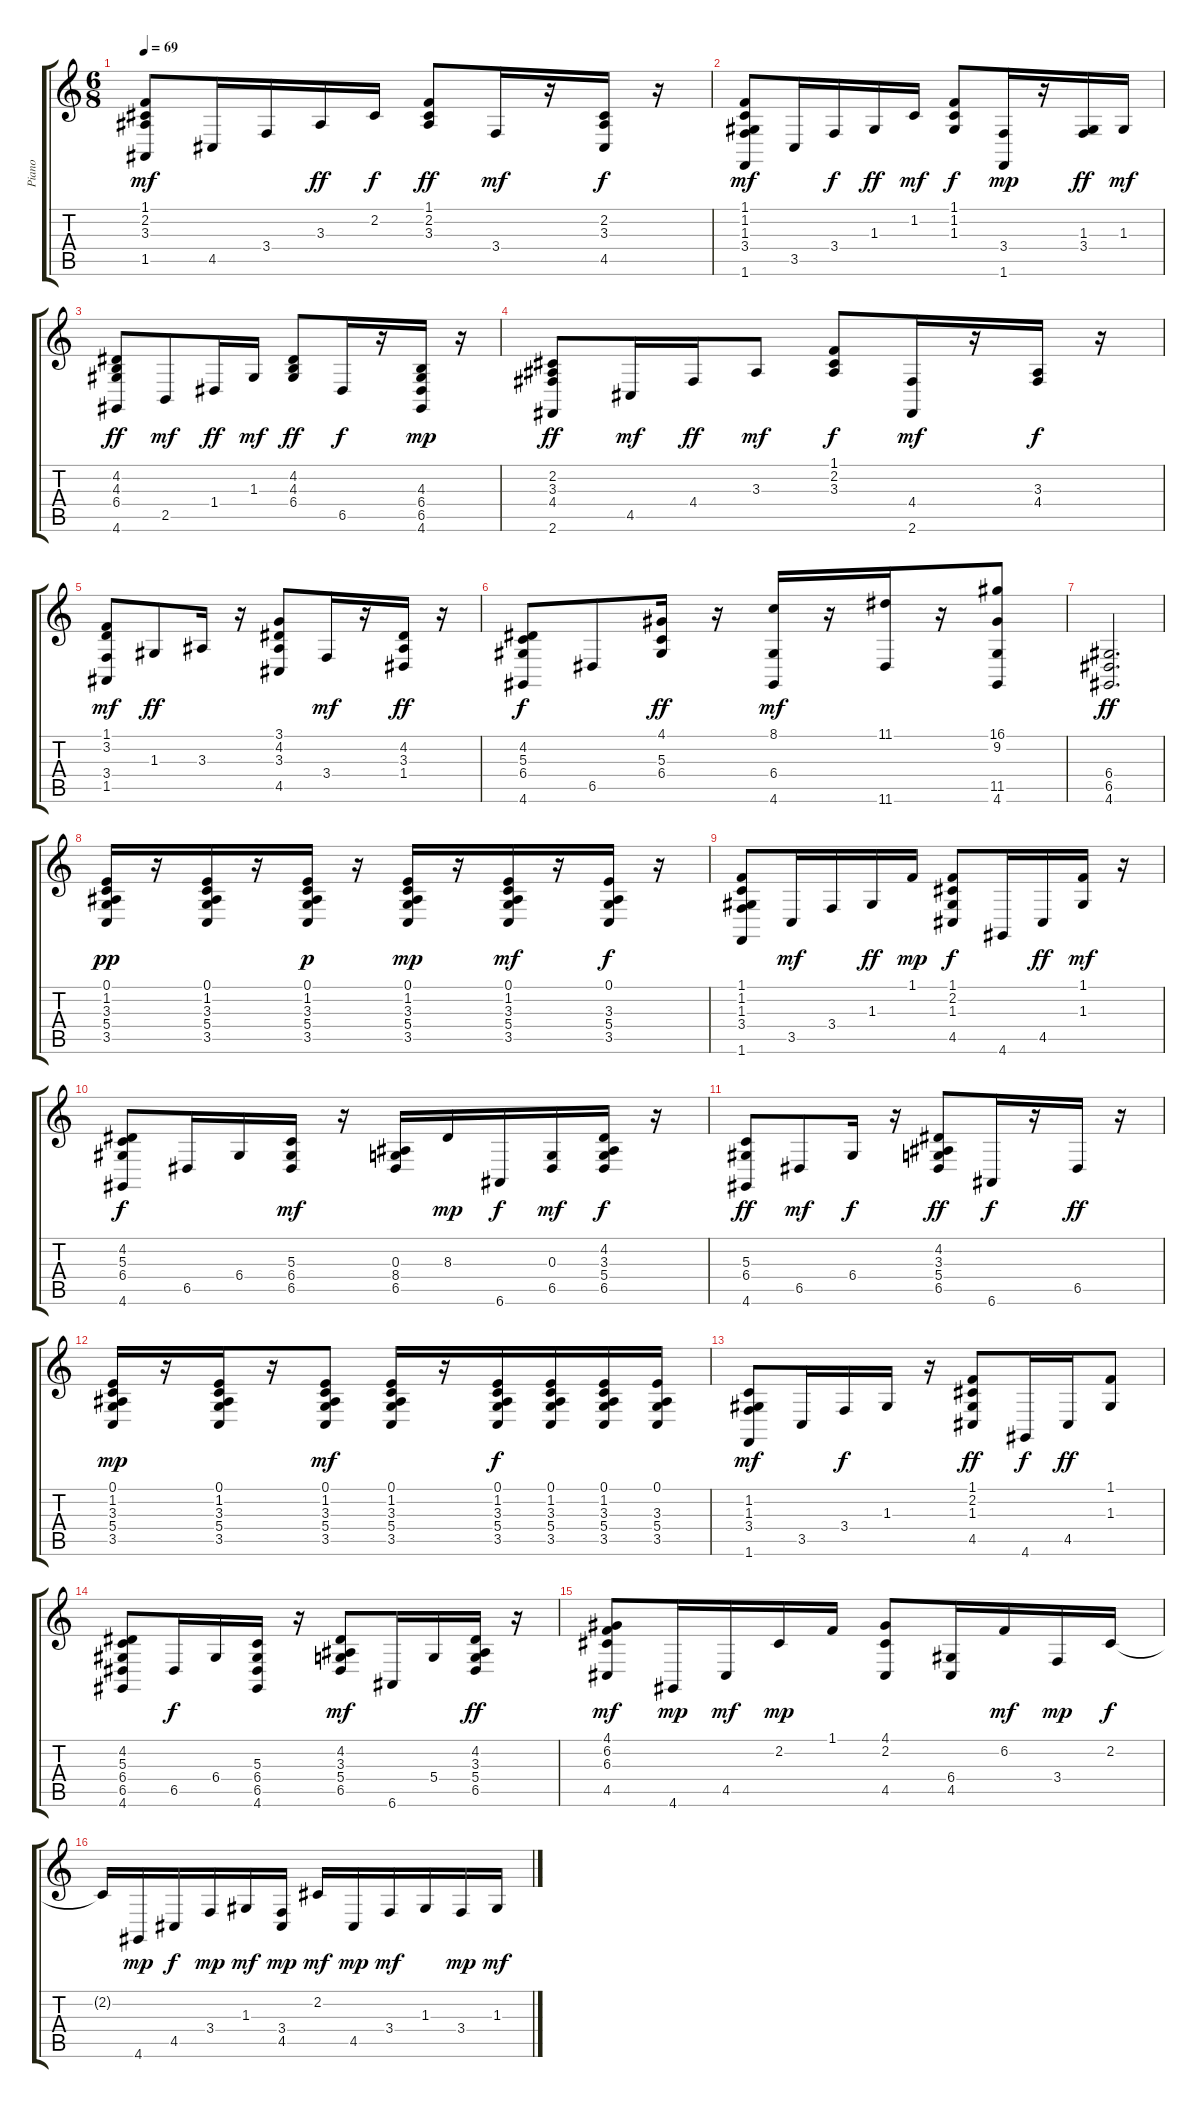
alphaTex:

\track ("Piano" "Piano") {instrument acousticgrandpiano}
\staff {score tabs}
\tuning (E4 B3 G3 D3 A2 E2) {hide}
\ts (6 8)
\tempo 69
\clef g2
\ks c
(1.1 2.2 3.3 1.5).8{dy mf} 4.5.16 3.4.16 3.3.16{dy ff} 2.2.16{dy f} (1.1 2.2 3.3).8{dy ff} 3.4.16{dy mf} r.16 (2.2 3.3 4.5).16{dy f} r.16 |
(1.1 1.2 1.3 3.4 1.6).8{dy mf} 3.5.16 3.4.16{dy f} 1.3.16{dy ff} 1.2.16{dy mf} (1.1 1.2 1.3).8{dy f} (3.4 1.6).16{dy mp} r.16 (1.3 3.4).16{dy ff} 1.3.16{dy mf} |
(4.2 4.3 6.4 4.6).8{dy ff} 2.5.8{dy mf} 1.4.16{dy ff} 1.3.16{dy mf} (4.2 4.3 6.4).8{dy ff} 6.5.16{dy f} r.16 (4.3 6.4 6.5 4.6).16{dy mp} r.16 |
(2.2 3.3 4.4 2.6).8{dy ff} 4.5.16{dy mf} 4.4.16{dy ff} 3.3.8{dy mf} (1.1 2.2 3.3).8{dy f} (4.4 2.6).16{dy mf} r.16 (3.3 4.4).16{dy f} r.16 |
(1.1 3.2 3.4 1.5).8{dy mf} 1.3.8{dy ff} 3.3.16 r.16 (3.1 4.2 3.3 4.5).8 3.4.16{dy mf} r.16 (4.2 3.3 1.4).16{dy ff} r.16 |
(4.2 5.3 6.4 4.6).8{dy f} 6.5.8 (4.1 5.3 6.4).16{dy ff} r.16 (8.1 6.4 4.6).16{dy mf} r.16 (11.1 11.6).16 r.16 (16.1 9.2 11.5 4.6).8 |
(6.4 6.5 4.6).2{d dy ff} |
(0.1 1.2 3.3 5.4 3.5).16{dy pp} r.16 (0.1 1.2 3.3 5.4 3.5).16 r.16 (0.1 1.2 3.3 5.4 3.5).16{dy p} r.16 (0.1 1.2 3.3 5.4 3.5).16{dy mp} r.16 (0.1 1.2 3.3 5.4 3.5).16{dy mf} r.16 (0.1 3.3 5.4 3.5).16{dy f} r.16 |
(1.1 1.2 1.3 3.4 1.6).8 3.5.16{dy mf} 3.4.16 1.3.16{dy ff} 1.1.16{dy mp} (1.1 2.2 1.3 4.5).8{dy f} 4.6.16 4.5.16{dy ff} (1.1 1.3).16{dy mf} r.16 |
(4.2 5.3 6.4 4.6).8{dy f} 6.5.16 6.4.16 (5.3 6.4 6.5).16{dy mf} r.16 (0.3 8.4 6.5).16 8.3.16{dy mp} 6.6.16{dy f} (0.3 6.5).16{dy mf} (4.2 3.3 5.4 6.5).16{dy f} r.16 |
(5.3 6.4 4.6).8{dy ff} 6.5.8{dy mf} 6.4.16{dy f} r.16 (4.2 3.3 5.4 6.5).8{dy ff} 6.6.16{dy f} r.16 6.5.16{dy ff} r.16 |
(0.1 1.2 3.3 5.4 3.5).16{dy mp} r.16 (0.1 1.2 3.3 5.4 3.5).16 r.16 (0.1 1.2 3.3 5.4 3.5).8{dy mf} (0.1 1.2 3.3 5.4 3.5).16 r.16 (0.1 1.2 3.3 5.4 3.5).16{dy f} (0.1 1.2 3.3 5.4 3.5).16 (0.1 1.2 3.3 5.4 3.5).16 (0.1 3.3 5.4 3.5).16 |
(1.2 1.3 3.4 1.6).8{dy mf} 3.5.16 3.4.16{dy f} 1.3.16 r.16 (1.1 2.2 1.3 4.5).8{dy ff} 4.6.16{dy f} 4.5.16{dy ff} (1.1 1.3).8 |
(4.2 5.3 6.4 6.5 4.6).8 6.5.16{dy f} 6.4.16 (5.3 6.4 6.5 4.6).16 r.16 (4.2 3.3 5.4 6.5).8{dy mf} 6.6.16 5.4.16 (4.2 3.3 5.4 6.5).16{dy ff} r.16 |
(4.1 6.2 6.3 4.5).8{dy mf} 4.6.16{dy mp} 4.5.16{dy mf} 2.2.16{dy mp} 1.1.16 (4.1 2.2 4.5).8 (6.4 4.5).16 6.2.16{dy mf} 3.4.16{dy mp} 2.2.16{dy f} |
2.2{t}.16 4.6.16{dy mp} 4.5.16{dy f} 3.4.16{dy mp} 1.3.16{dy mf} (3.4 4.5).16{dy mp} 2.2.16{dy mf} 4.5.16{dy mp} 3.4.16{dy mf} 1.3.16 3.4.16{dy mp} 1.3.16{dy mf}
